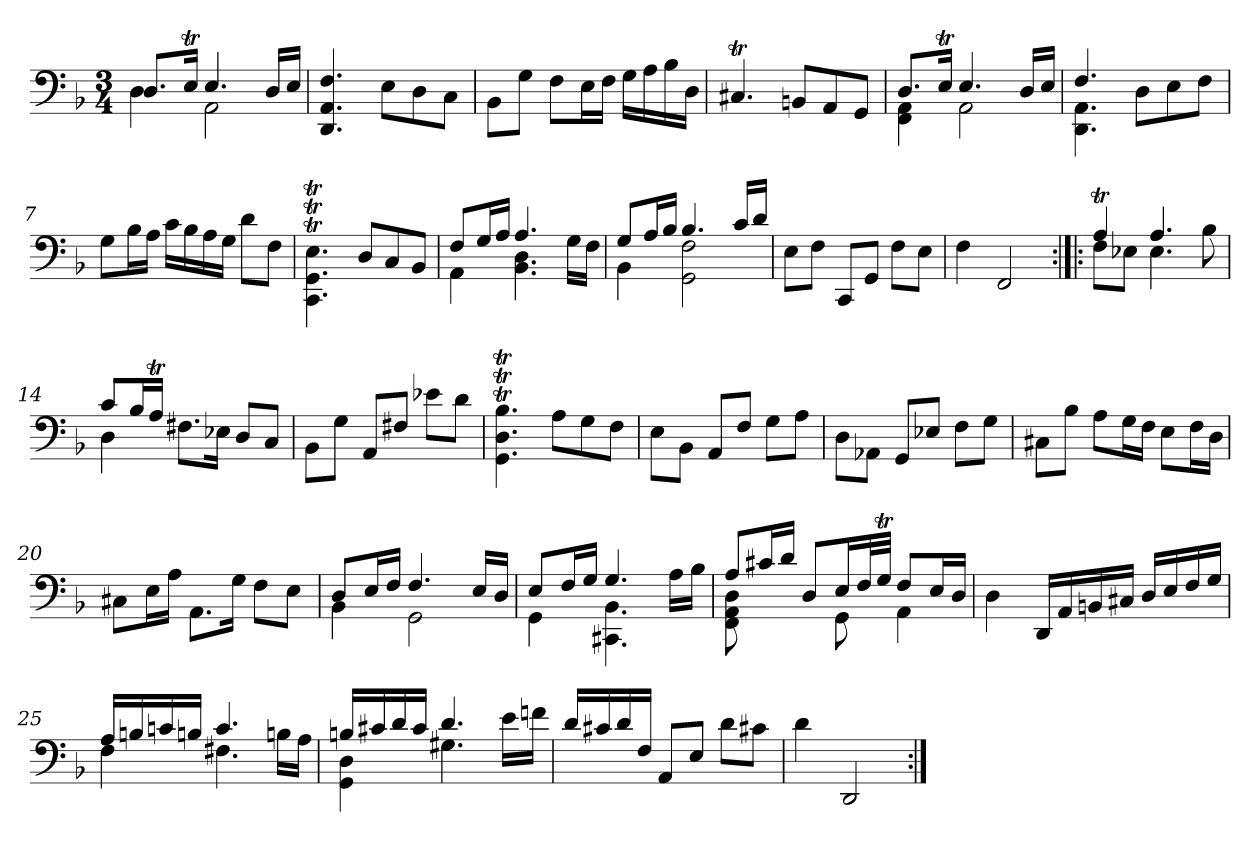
**kern
*part1
*staff1
*clefF4
*k[b-]
*d:
*M3/4
=1
*^
8.D/L	4D\
16Et/Jk	.
4.E/	2AA\
16D/LL	.
16E/JJ	.
*v	*v
=2
4.DD/ 4.AA/ 4.F/
8E\L
8D\
8C\J
=3
8BB-\L
8G\J
8F\L
16E\L
16F\JJ
16G\LL
16A\
16B-\
16D\JJ
=4
4.C#Xt/
8BBn/L
8AA/
8GG/J
=5
*^
8.D/L	4FF\ 4AA\
16Et/Jk	.
4.E/	2AA\
16D/LL	.
16E/JJ	.
=6	=6
4.F/	4.DD\ 4.AA\
8D\L	8ryy
8E\	4ryy
8F\J	.
*v	*v
=7
8G\L
16B-\L
16A\JJ
16c\LL
16B-\
16A\
16G\JJ
8d\L
8F\J
=8
4.CCT\ 4.GGT\ 4.ET\
8D/L
8C/
8BB-/J
=9
*^
8F/L	4AA\
16G/L	.
16A/JJ	.
4.A/	4.BB-\ 4.D\
16G\LL	8ryy
16F\JJ	.
!!LO:LB:g=z	!!
=10	=10
8G/L	4BB-\
16A/L	.
16B-/JJ	.
4.B-/	2GG\ 2F\
16c/LL	.
16d/JJ	.
*v	*v
=11
8E\L
8F\J
8CC/L
8GG/J
8F\L
8E\J
=12
4F\
2FF/
=13:|!|:
*^
4At/	8F\L
.	8E-X\J
4.A/	4.E-\
8B-\	8ryy
=14	=14
8c/L	4D\
16B-/L	.
16At/JJ	.
4ryy	8.F#X\L
.	16E-X\Jk
8D/L	4ryy
8C/J	.
*v	*v
=15
8BB-\L
8G\J
8AA/L
8F#X/J
8e-X\L
8d\J
=16
4.GGT\ 4.DT\ 4.B-T\
8A\L
8G\
8F\J
=17
8E\L
8BB-\J
8AA/L
8F/J
8G\L
8A\J
=18
8D\L
8AA-X\J
8GG/L
8E-X/J
8F\L
8G\J
!!LO:LB:g=z
=19
8C#X\L
8B-\J
8A\L
16G\L
16F\JJ
8E\L
16F\L
16D\JJ
=20
8C#X\L
16E\L
16A\JJ
8.AA\L
16G\Jk
8F\L
8E\J
=21
*^
8D/L	4BB-\
16E/L	.
16F/JJ	.
4.F/	2GG\
16E/LL	.
16D/JJ	.
=22	=22
8E/L	4GG\
16F/L	.
16G/JJ	.
4.G/	4.CC#X\ 4.BB-\
16A\LL	8ryy
16B-\JJ	.
=23	=23
8A/L	8FF\ 8AA\ 8D\
16c#X/L	8ryy
16d/JJ	.
8D/L	8ryy
16E/L	8GG\
32F/L	.
32GT/JJJ	.
8F/L	4AA\
16E/L	.
16D/JJ	.
*v	*v
!!LO:LB:g=z
=24
4D\
16DD/LL
16AA/
16BBn/
16C#X/JJ
16D/LL
16E/
16F/
16G/JJ
=25
*^
16A/LL	4F\
16Bn/	.
16cn/	.
16Bn/JJ	.
4.c/	4.F#X\
16Bn\LL	8ryy
16A\JJ	.
=26	=26
16Bn/LL	4GG\ 4D\
16c#X/	.
16d/	.
16c#/JJ	.
4.d/	4.G#X\
16e\LL	8ryy
16fn\JJ	.
*v	*v
=27
16d/LL
16c#X/
16d/
16F/JJ
8AA/L
8E/J
8d\L
8c#X\J
=28
4d\
2DD/
=:|!
*-
